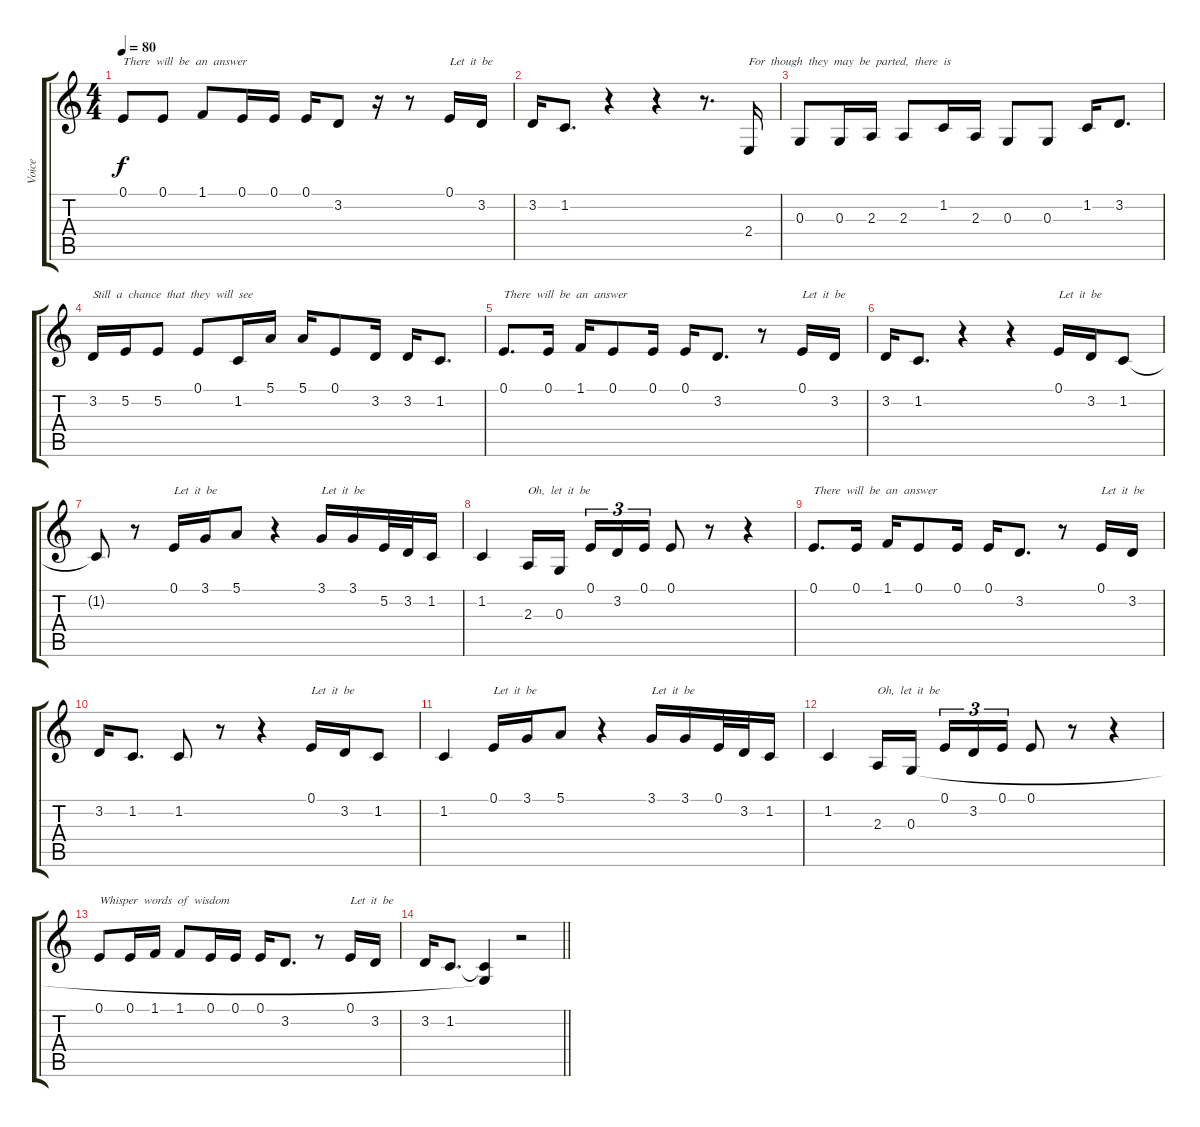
\track ("Voice" "Voice") {instrument lead8bassandlead}
\staff {score tabs}
\tuning (E4 B3 G3 D3 A2 E2) {hide}
\ts (4 4)
\tempo 80
\clef g2
\ks c
0.1.8{txt "There  will  be  an  answer  " dy f} 0.1.8 1.1.8 0.1.16 0.1.16 0.1.16 3.2.8 r.16 r.8 0.1.16{txt "Let  it  be"} 3.2.16 |
3.2.16 1.2.8{d} r.4 r.4 r.8{d} 2.4.16{txt "For  though  they  may  be  parted,  there  is"} |
0.3.8 0.3.16 2.3.16 2.3.8 1.2.16 2.3.16 0.3.8 0.3.8 1.2.16 3.2.8{d} |
3.2.16{txt "Still  a  chance  that  they  will  see"} 5.2.16 5.2.8 0.1.8 1.2.16 5.1.16 5.1.16 0.1.8 3.2.16 3.2.16 1.2.8{d} |
0.1.8{d txt "There  will  be  an  answer  "} 0.1.16 1.1.16 0.1.8 0.1.16 0.1.16 3.2.8{d} r.8 0.1.16{txt "Let  it  be"} 3.2.16 |
3.2.16 1.2.8{d} r.4 r.4 0.1.16{txt "Let  it  be"} 3.2.16 1.2.8 |
1.2{t}.8 r.8 0.1.16{txt "Let  it  be"} 3.1.16 5.1.8 r.4 3.1.16{txt "Let  it  be"} 3.1.16 5.2.32 3.2.32 1.2.16 |
1.2.4 2.3.16{txt "Oh,  let  it  be"} 0.3.16{beam splitsecondary} 0.1.16{tu (3 2)} 3.2.16{tu (3 2)} 0.1.16{tu (3 2)} 0.1.8 r.8 r.4 |
0.1.8{d txt "There  will  be  an  answer  "} 0.1.16 1.1.16 0.1.8 0.1.16 0.1.16 3.2.8{d} r.8 0.1.16{txt "Let  it  be"} 3.2.16 |
3.2.16 1.2.8{d} 1.2.8 r.8 r.4 0.1.16{txt "Let  it  be"} 3.2.16 1.2.8 |
1.2.4 0.1.16{txt "Let  it  be"} 3.1.16 5.1.8 r.4 3.1.16{txt "Let  it  be"} 3.1.16 0.1.32 3.2.32 1.2.16 |
1.2.4 2.3.16{txt "Oh,  let  it  be"} 0.3.16{beam splitsecondary} 0.1.16{tu (3 2)} 3.2.16{tu (3 2)} 0.1.16{tu (3 2)} 0.1.8 r.8 r.4 |
0.1.8{txt "Whisper  words  of  wisdom"} 0.1.16 1.1.16 1.1.8 0.1.16 0.1.16 0.1.16 3.2.8{d} r.8 0.1.16{txt "Let  it  be"} 3.2.16 |
\barLineRight lightlight
3.2.16 1.2.8{d} (1.2{t} 0.3{t}).4 r.2
